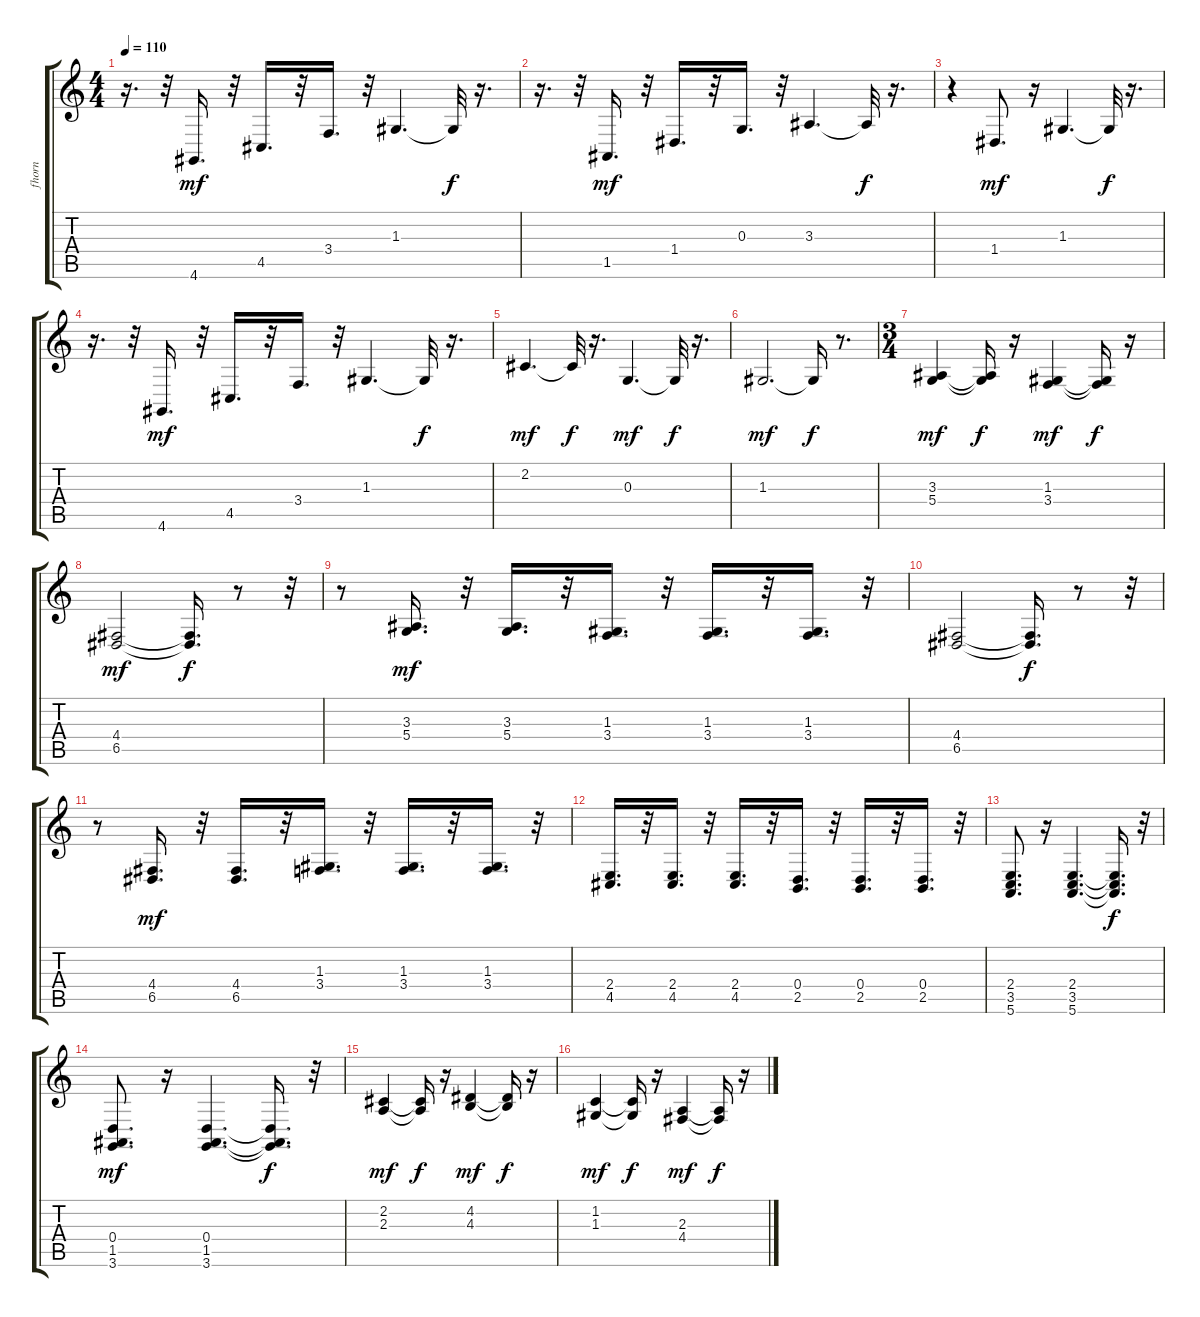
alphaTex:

\track ("fhorn" "fhorn") {instrument frenchhorn}
\staff {score tabs}
\tuning (E4 B3 G3 D3 A2 E2) {hide}
\ts (4 4)
\tempo 110
\clef g2
\ks c
r.16{d dy f} r.32 4.6.16{d dy mf} r.32 4.5.16{d} r.32 3.4.16{d} r.32 1.3.4{d} 1.3{t}.32{dy f} r.16{d} |
r.16{d} r.32 1.5.16{d dy mf} r.32 1.4.16{d} r.32 0.3.16{d} r.32 3.3.4{d} 3.3{t}.32{dy f} r.16{d} |
r.4 1.4.8{d dy mf} r.16 1.3.4{d} 1.3{t}.32{dy f} r.16{d} |
r.16{d} r.32 4.6.16{d dy mf} r.32 4.5.16{d} r.32 3.4.16{d} r.32 1.3.4{d} 1.3{t}.32{dy f} r.16{d} |
2.2.4{d dy mf} 2.2{t}.32{dy f} r.16{d} 0.3.4{d dy mf} 0.3{t}.32{dy f} r.16{d} |
1.3.2{d dy mf} 1.3{t}.16{dy f} r.8{d} |
\ts (3 4)
(3.3 5.4).4{dy mf} (3.3{t} 5.4{t}).16{dy f} r.16 (1.3 3.4).4{dy mf} (1.3{t} 3.4{t}).16{dy f} r.16 |
(4.4 6.5).2{dy mf} (4.4{t} 6.5{t}).16{d dy f} r.8 r.32 |
r.8 (3.3 5.4).16{d dy mf} r.32 (3.3 5.4).16{d} r.32 (1.3 3.4).16{d} r.32 (1.3 3.4).16{d} r.32 (1.3 3.4).16{d} r.32 |
(4.4 6.5).2 (4.4{t} 6.5{t}).16{d dy f} r.8 r.32 |
r.8 (4.4 6.5).16{d dy mf} r.32 (4.4 6.5).16{d} r.32 (1.3 3.4).16{d} r.32 (1.3 3.4).16{d} r.32 (1.3 3.4).16{d} r.32 |
(2.4 4.5).16{d} r.32 (2.4 4.5).16{d} r.32 (2.4 4.5).16{d} r.32 (0.4 2.5).16{d} r.32 (0.4 2.5).16{d} r.32 (0.4 2.5).16{d} r.32 |
(2.4 3.5 5.6).8{d} r.16 (2.4 3.5 5.6).4{d} (2.4{t} 3.5{t} 5.6{t}).16{d dy f} r.32 |
(0.4 1.5 3.6).8{d dy mf} r.16 (0.4 1.5 3.6).4{d} (0.4{t} 1.5{t} 3.6{t}).16{d dy f} r.32 |
(2.2 2.3).4{dy mf} (2.2{t} 2.3{t}).16{dy f} r.16 (4.2 4.3).4{dy mf} (4.2{t} 4.3{t}).16{dy f} r.16 |
(1.2 1.3).4{dy mf} (1.2{t} 1.3{t}).16{dy f} r.16 (2.3 4.4).4{dy mf} (2.3{t} 4.4{t}).16{dy f} r.16
